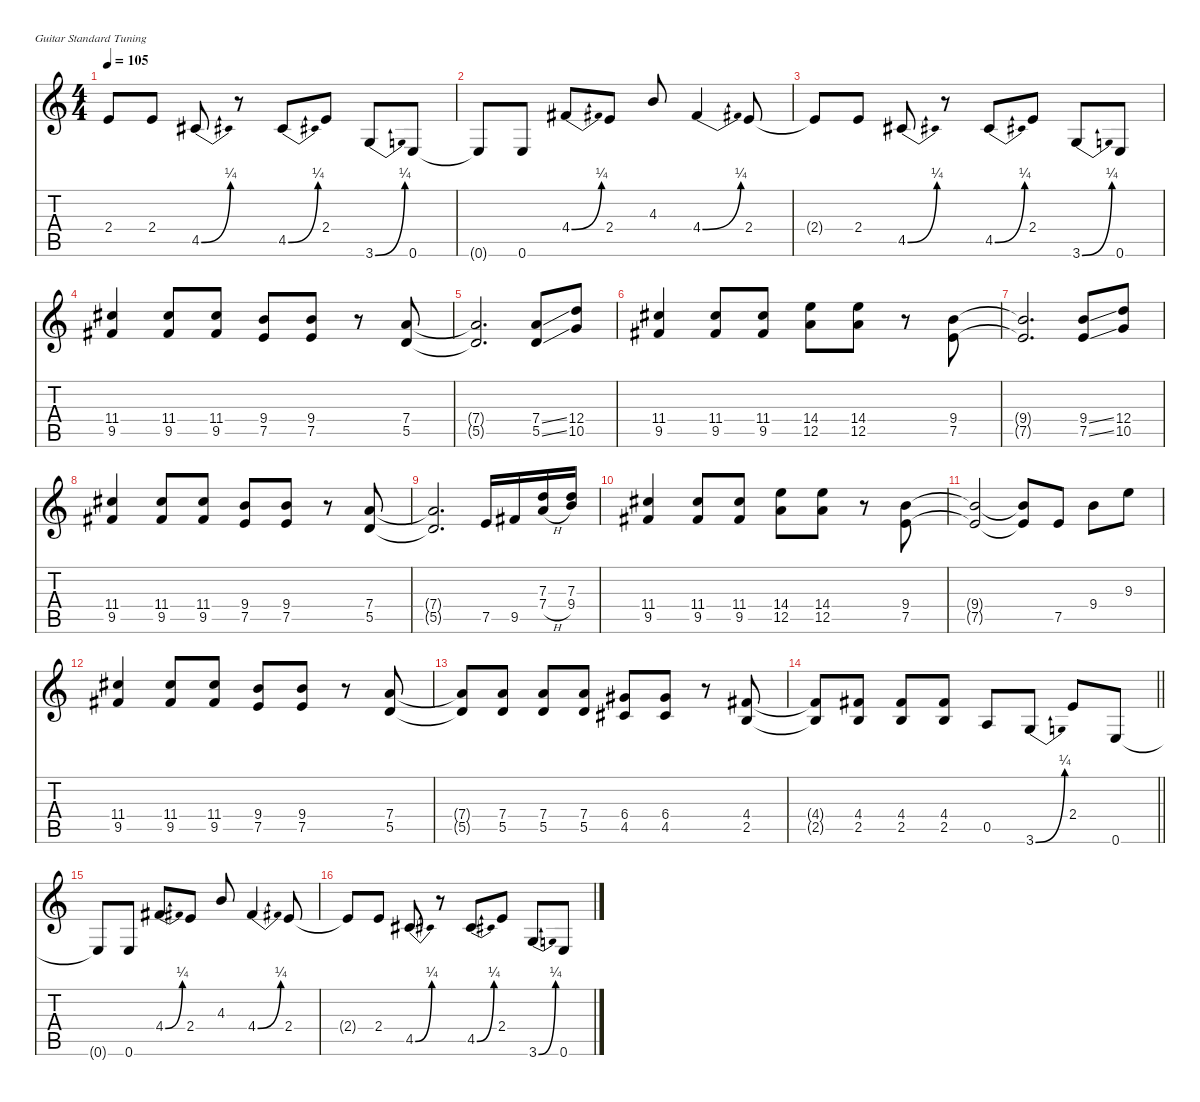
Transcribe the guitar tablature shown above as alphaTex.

\defaultSystemsLayout 4
\hideDynamics
\bracketExtendMode nobrackets
\singleTrackTrackNamePolicy hidden
\multiTrackTrackNamePolicy hidden
\otherSystemsTrackNameOrientation horizontal
\track ("Page" "dist.guit.") {defaultSystemsLayout 4 mute instrument distortionguitar}
\staff {score tabs}
\tuning (E4 B3 G3 D3 A2 E2)
\ts (4 4)
\tempo 105
\clef g2
\ks c
2.4{t}.8{dy f beam Up} 2.4.8{beam Up} 4.5{be (bend 0 0 15 1) acc #}.8{beam Up} r.8{beam Up} 4.5{be (bend 0 0 15 1) acc #}.8{beam Up} 2.4.8{beam Up} 3.6{be (bend 0 0 30 1)}.8{beam Up} 0.6.8{beam Up} |
0.6{t}.8{beam Up} 0.6.8{beam Up} 4.4{be (bend 0 0 15 1) acc #}.8{beam Up} 2.4.8{beam Up} 4.3.8{beam Up} 4.4{be (bend 0 0 60 1) acc #}.4{beam Up} 2.4.8{beam Up} |
2.4{t}.8{beam Up} 2.4.8{beam Up} 4.5{be (bend 0 0 15 1) acc #}.8{beam Up} r.8{beam Up} 4.5{be (bend 0 0 15 1) acc #}.8{beam Up} 2.4.8{beam Up} 3.6{be (bend 0 0 30 1)}.8{beam Up} 0.6.8{beam Up} |
(11.4{acc #} 9.5{acc #}).4{beam Up} (11.4{acc #} 9.5{acc #}).8{beam Up} (11.4{acc #} 9.5{acc #}).8{beam Up} (9.4 7.5).8{beam Up} (9.4 7.5).8{beam Up} r.8{beam Up} (7.4 5.5).8{beam Up} |
(7.4{t} 5.5{t}).2{d beam Up} (7.4{ss} 5.5{ss}).8{beam Up} (12.4 10.5).8{beam Up} |
(11.4{acc #} 9.5{acc #}).4{beam Up} (11.4{acc #} 9.5{acc #}).8{beam Up} (11.4{acc #} 9.5{acc #}).8{beam Up} (14.4 12.5).8{beam Down} (14.4 12.5).8{beam Down} r.8{beam Down} (9.4 7.5).8{beam Up} |
(9.4{t} 7.5{t}).2{d beam Up} (9.4{ss} 7.5{ss}).8{beam Up} (12.4 10.5).8{beam Up} |
(11.4{acc #} 9.5{acc #}).4{beam Up} (11.4{acc #} 9.5{acc #}).8{beam Up} (11.4{acc #} 9.5{acc #}).8{beam Up} (9.4 7.5).8{beam Up} (9.4 7.5).8{beam Up} r.8{beam Up} (7.4 5.5).8{beam Up} |
(7.4{t} 5.5{t}).2{d beam Up} 7.5.16{beam Up} 9.5{acc #}.16{beam Up} (7.3 7.4{h}).16{beam Up} (7.3 9.4).16{beam Up} |
(11.4{acc #} 9.5{acc #}).4{beam Up} (11.4{acc #} 9.5{acc #}).8{beam Up} (11.4{acc #} 9.5{acc #}).8{beam Up} (14.4 12.5).8{beam Down} (14.4 12.5).8{beam Down} r.8{beam Down} (9.4 7.5).8{beam Up} |
(9.4{t} 7.5{t}).2{beam Up} (9.4{t} 7.5{t}).8{beam Up} 7.5.8{beam Up} 9.4.8{beam Down} 9.3.8{beam Down} |
(11.4{acc #} 9.5{acc #}).4{beam Up} (11.4{acc #} 9.5{acc #}).8{beam Up} (11.4{acc #} 9.5{acc #}).8{beam Up} (9.4 7.5).8{beam Up} (9.4 7.5).8{beam Up} r.8{beam Up} (7.4 5.5).8{beam Up} |
(7.4{t} 5.5{t}).8{beam Up} (7.4 5.5).8{beam Up} (7.4 5.5).8{beam Up} (7.4 5.5).8{beam Up} (6.4{acc #} 4.5{acc #}).8{beam Up} (6.4{acc #} 4.5{acc #}).8{beam Up} r.8{beam Up} (4.4{acc #} 2.5).8{beam Up} |
\barLineRight lightlight
(4.4{t acc #} 2.5{t}).8{beam Up} (4.4{acc #} 2.5).8{beam Up} (4.4{acc #} 2.5).8{beam Up} (4.4{acc #} 2.5).8{beam Up} 0.5.8{beam Up} 3.6{be (bend 0 0 30 1)}.8{beam Up} 2.4.8{beam Up} 0.6.8{beam Up} |
0.6{t}.8{beam Up} 0.6.8{beam Up} 4.4{be (bend 0 0 15 1) acc #}.8{beam Up} 2.4.8{beam Up} 4.3.8{beam Up} 4.4{be (bend 0 0 60 1) acc #}.4{beam Up} 2.4.8{beam Up} |
2.4{t}.8{beam Up} 2.4.8{beam Up} 4.5{be (bend 0 0 15 1) acc #}.8{beam Up} r.8{beam Up} 4.5{be (bend 0 0 15 1) acc #}.8{beam Up} 2.4.8{beam Up} 3.6{be (bend 0 0 30 1)}.8{beam Up} 0.6.8{beam Up}
